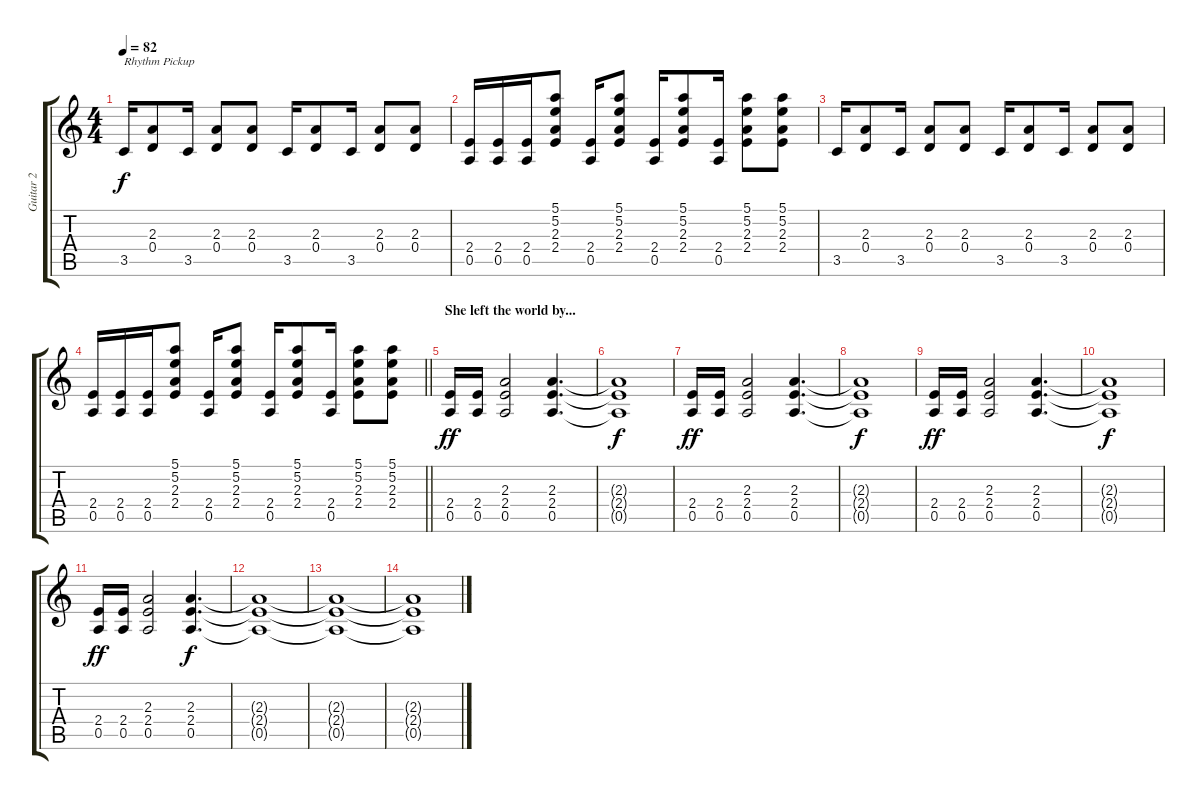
\track ("Guitar 2" "Guitar 2") {instrument distortionguitar}
\staff {score tabs}
\tuning (E4 B3 G3 D3 A2 E2) {hide}
\ts (4 4)
\tempo 82
\clef g2
\ks c
3.5.16{txt "Rhythm Pickup" dy f instrument overdrivenguitar} (2.3 0.4).8 3.5.16 (2.3 0.4).8 (2.3 0.4).8 3.5.16 (2.3 0.4).8 3.5.16 (2.3 0.4).8 (2.3 0.4).8 |
(2.4 0.5).16 (2.4 0.5).16 (2.4 0.5).16 (5.1 5.2 2.3 2.4).8 (2.4 0.5).16 (5.1 5.2 2.3 2.4).8 (2.4 0.5).16 (5.1 5.2 2.3 2.4).8 (2.4 0.5).16 (5.1 5.2 2.3 2.4).8 (5.1 5.2 2.3 2.4).8 |
3.5.16 (2.3 0.4).8 3.5.16 (2.3 0.4).8 (2.3 0.4).8 3.5.16 (2.3 0.4).8 3.5.16 (2.3 0.4).8 (2.3 0.4).8 |
\barLineRight lightlight
(2.4 0.5).16 (2.4 0.5).16 (2.4 0.5).16 (5.1 5.2 2.3 2.4).8 (2.4 0.5).16 (5.1 5.2 2.3 2.4).8 (2.4 0.5).16 (5.1 5.2 2.3 2.4).8 (2.4 0.5).16 (5.1 5.2 2.3 2.4).8 (5.1 5.2 2.3 2.4).8 |
\section ("" "She left the world by...")
(2.4 0.5).16{dy ff} (2.4 0.5).16 (2.3 2.4 0.5).2 (2.3 2.4 0.5).4{d} |
(2.3{t} 2.4{t} 0.5{t}).1{dy f} |
(2.4 0.5).16{dy ff} (2.4 0.5).16 (2.3 2.4 0.5).2 (2.3 2.4 0.5).4{d} |
(2.3{t} 2.4{t} 0.5{t}).1{dy f} |
(2.4 0.5).16{dy ff} (2.4 0.5).16 (2.3 2.4 0.5).2 (2.3 2.4 0.5).4{d} |
(2.3{t} 2.4{t} 0.5{t}).1{dy f} |
(2.4 0.5).16{dy ff} (2.4 0.5).16 (2.3 2.4 0.5).2 (2.3 2.4 0.5).4{d dy f} |
(2.3{t} 2.4{t} 0.5{t}).1 |
(2.3{t} 2.4{t} 0.5{t}).1 |
(2.3{t} 2.4{t} 0.5{t}).1
